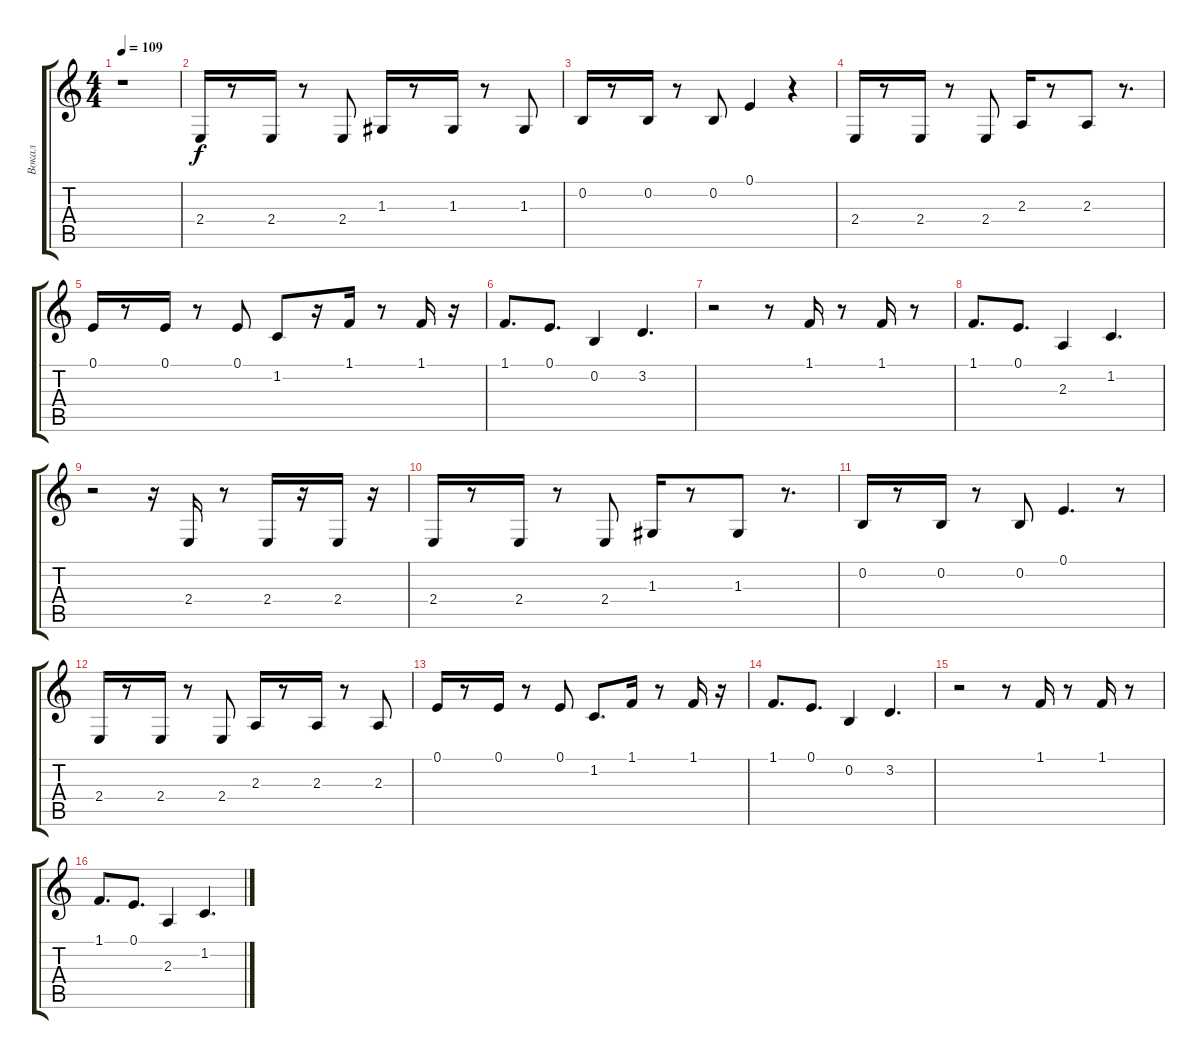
\track ("Вокал" "Вокал") {instrument pad1newage}
\staff {score tabs}
\tuning (E4 B3 G3 D3 A2 E2) {hide}
\ts (4 4)
\tempo 109
\clef g2
\ks c
r.1{dy f} |
2.4.16 r.8 2.4.16 r.8 2.4.8 1.3.16 r.8 1.3.16 r.8 1.3.8 |
0.2.16 r.8 0.2.16 r.8 0.2.8 0.1.4 r.4 |
2.4.16 r.8 2.4.16 r.8 2.4.8 2.3.16 r.8 2.3.8 r.8{d} |
0.1.16 r.8 0.1.16 r.8 0.1.8 1.2.8 r.16 1.1.16 r.8 1.1.16 r.16 |
1.1.8{d} 0.1.8{d} 0.2.4 3.2.4{d} |
r.2 r.8 1.1.16 r.8 1.1.16 r.8 |
1.1.8{d} 0.1.8{d} 2.3.4 1.2.4{d} |
r.2 r.16 2.4.16 r.8 2.4.16 r.16 2.4.16 r.16 |
2.4.16 r.8 2.4.16 r.8 2.4.8 1.3.16 r.8 1.3.8 r.8{d} |
0.2.16 r.8 0.2.16 r.8 0.2.8 0.1.4{d} r.8 |
2.4.16 r.8 2.4.16 r.8 2.4.8 2.3.16 r.8 2.3.16 r.8 2.3.8 |
0.1.16 r.8 0.1.16 r.8 0.1.8 1.2.8{d} 1.1.16 r.8 1.1.16 r.16 |
1.1.8{d} 0.1.8{d} 0.2.4 3.2.4{d} |
r.2 r.8 1.1.16 r.8 1.1.16 r.8 |
1.1.8{d} 0.1.8{d} 2.3.4 1.2.4{d}
